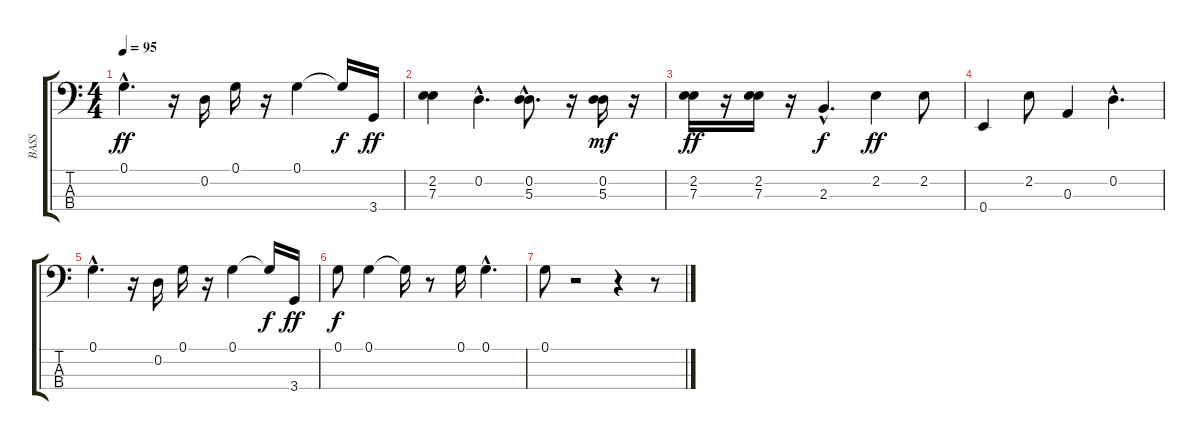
\track ("BASS" "BASS") {instrument electricbassfinger}
\staff {score tabs}
\tuning (G2 D2 A1 E1) {hide}
\ts (4 4)
\tempo 95
\clef f4
\ks c
0.1{hac}.4{d dy ff} r.16 0.2.16 0.1.16 r.16 0.1.4 0.1{t}.16{dy f} 3.4.16{dy ff} |
(2.2 7.3).4 0.2{hac}.4{d} (0.2{hac} 5.3{hac}).8{d} r.16 (0.2 5.3).16{dy mf} r.16 |
(2.2 7.3).16{dy ff} r.16 (2.2 7.3).16 r.16 2.3{hac}.4{d dy f} 2.2.4{dy ff} 2.2.8 |
0.4.4 2.2.8 0.3.4 0.2{hac}.4{d} |
0.1{hac}.4{d} r.16 0.2.16 0.1.16 r.16 0.1.4 0.1{t}.16{dy f} 3.4.16{dy ff} |
0.1.8{dy f} 0.1.4 0.1{t}.16 r.8 0.1.16 0.1{hac}.4{d} |
0.1.8 r.2 r.4 r.8
